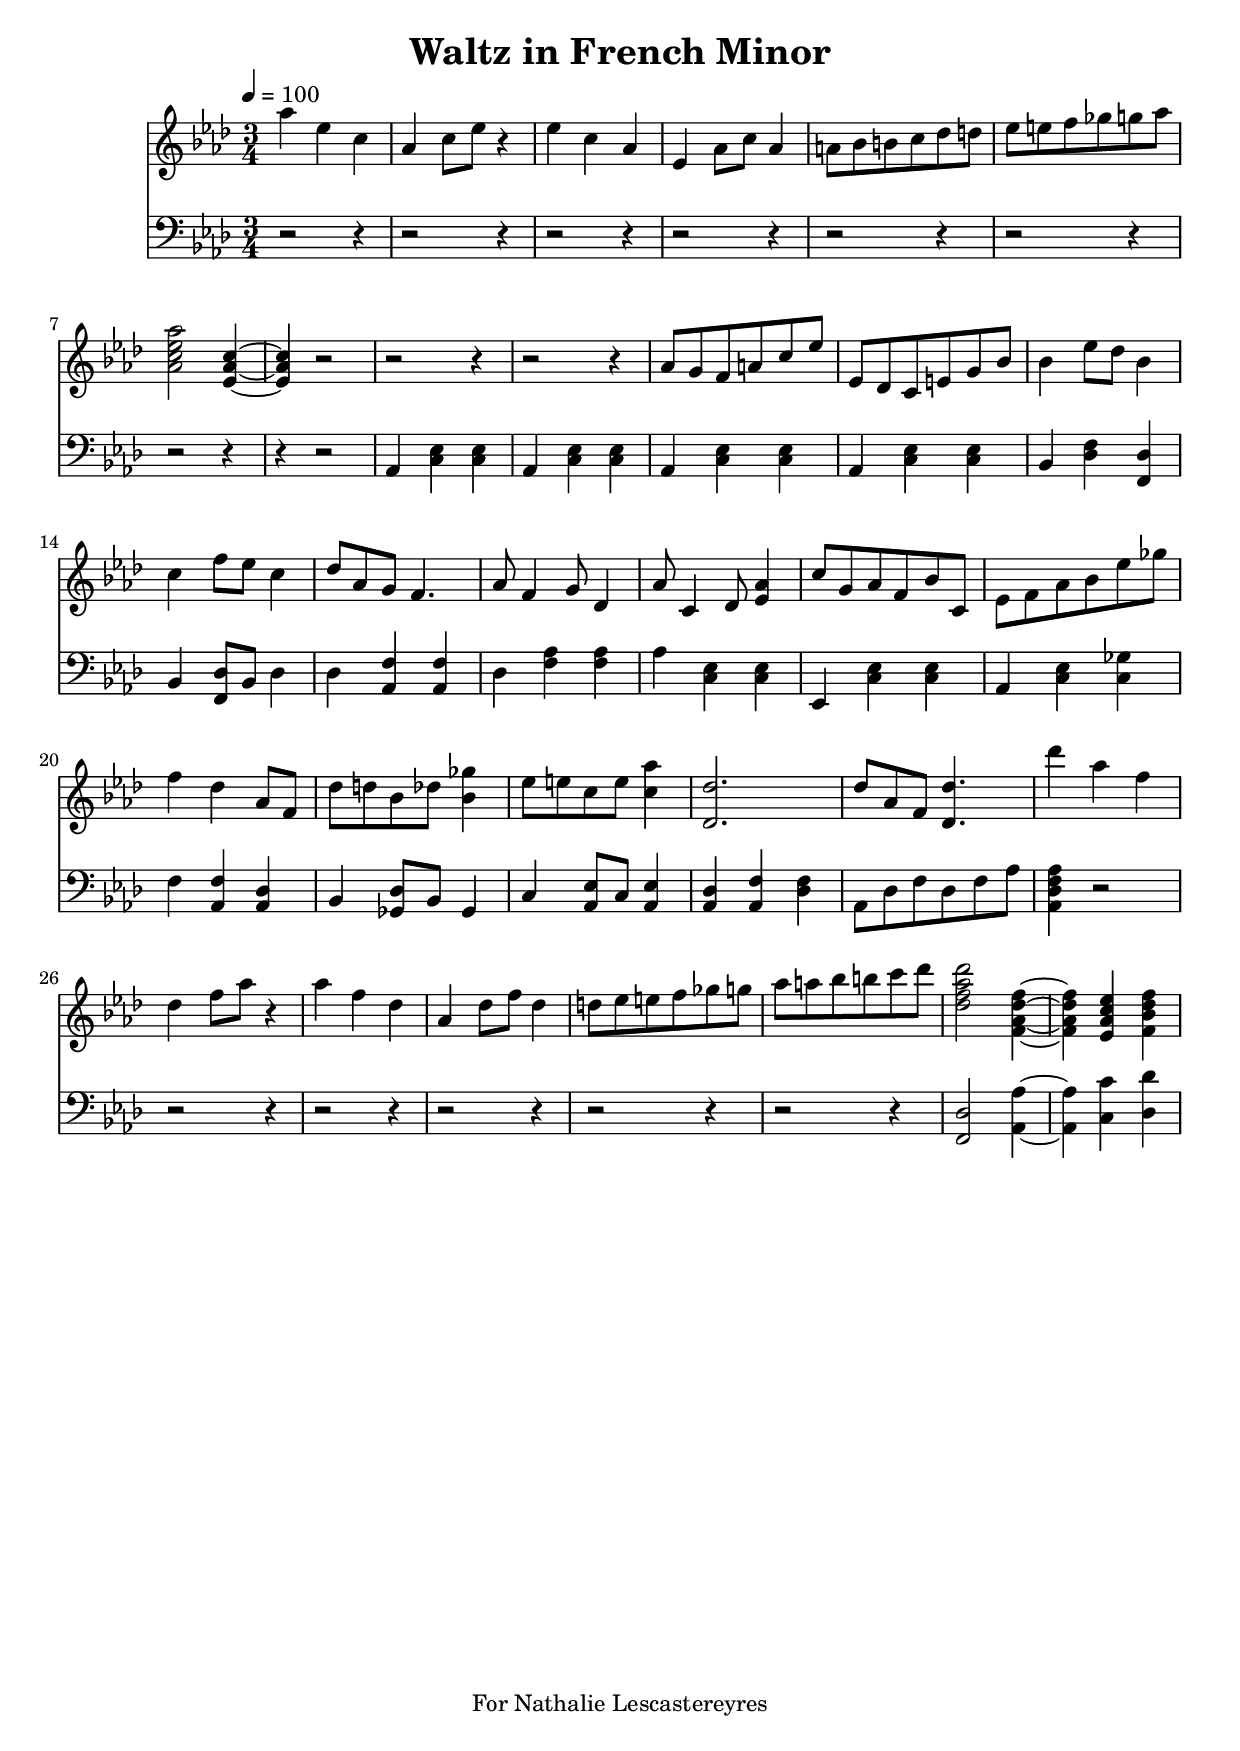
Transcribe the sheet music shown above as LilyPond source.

\version "2.18.2"
\header {
	title = "Waltz in French Minor"
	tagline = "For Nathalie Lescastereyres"
}

upper = \relative c''' {
	\clef treble
	\key aes \major
	\time 3/4
	\tempo 4 = 100
	aes4 ees c | aes c8 ees r4 |
	ees c aes | ees aes8 c aes4 |
	a8 bes b c des d | ees e f ges g aes |
	<aes c, ees aes,>2 <ees, aes c>4~ | <ees aes c>4 r2 |
	r2 r4 | r2 r4 | aes8 g f a c ees | ees, des c e g bes |
	bes4 ees8 des bes4 | c f8 ees c4 |
	des8 aes g f4. | aes8 f4 g8 des4 |
	aes'8 c,4 des8 <ees aes>4 | c'8 g aes f bes c, |
	ees8 f aes bes ees ges | f4 des aes8 f |
	des'8 d bes des <bes ges'>4 | ees8 e c e <c aes'>4 |
	<des des,>2. | des8 aes f <des des'>4. |
	des''4 aes f | des f8 aes r4 |
	aes4 f des | aes des8 f des4 |
	d8 ees e f ges g | aes a bes b c des |
	<des, f aes des>2 <f, aes des f>4~ | <f aes des f>4 <ees aes c ees> <f bes des f> |
}

lower = \relative c {
	\clef bass
	\key aes \major
	\time 3/4
	r2 r4 |r2 r4 | r2 r4 | r2 r4 | r2 r4 | r2 r4 | r2 r4 | r4 r2 |
	aes4 <c ees> <c ees> | aes <c ees> <c ees> |
	aes <c ees> <c ees> | aes <c ees> <c ees> |
	bes <des f> <des f,> | bes <f des'>8 bes des4 |
	des4 <aes f'> <aes f'> | des <aes' f> <aes f> |
	aes <c, ees> <c ees> | ees, <c' ees> <c ees> |
	aes <c ees> <c ges'> | f <aes, f'> <aes des> |
	bes <ges des'>8 bes ges4 | c <aes ees'>8 c <aes ees'>4 |
	<aes des> <aes f'> <des f> | aes8 des f des f aes | <aes, des f aes>4 r2 |
	r2 r4 | r2 r4 | r2 r4 | r2 r4 | r2 r4 | <f des'>2 <aes aes'>4~ | <aes aes'>4 <c c'> <des des'> | 
}
\score {
	<<
		\new Staff = "upper" \upper
		\new Staff = "lower" \lower
	>>
	\layout { }
	\midi { }
}